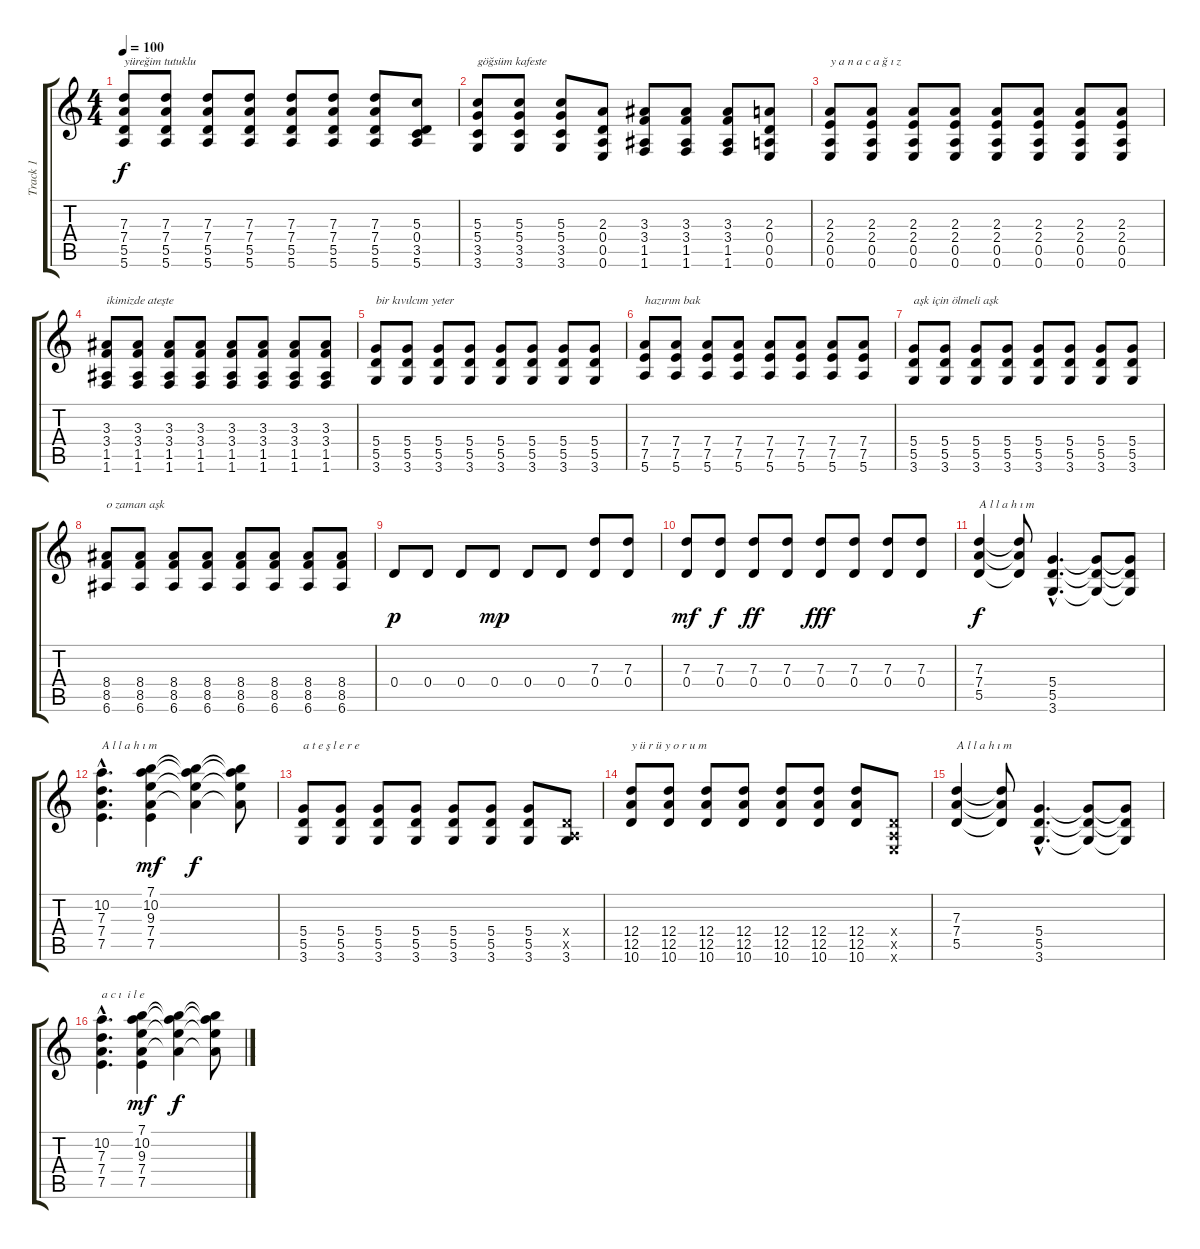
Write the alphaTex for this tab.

\track ("Track 1" "Track 1") {instrument acousticguitarsteel}
\staff {score tabs}
\tuning (E4 B3 G3 D3 A2 E2) {hide}
\ts (4 4)
\tempo 100
\clef g2
\ks c
(7.3 7.4 5.5 5.6).8{txt "yüreğim tutuklu" dy f} (7.3 7.4 5.5 5.6).8 (7.3 7.4 5.5 5.6).8 (7.3 7.4 5.5 5.6).8 (7.3 7.4 5.5 5.6).8 (7.3 7.4 5.5 5.6).8 (7.3 7.4 5.5 5.6).8 (5.3 0.4 3.5 5.6).8 |
(5.3 5.4 3.5 3.6).8{txt "göğsüm kafeste"} (5.3 5.4 3.5 3.6).8 (5.3 5.4 3.5 3.6).8 (2.3 0.4 0.5 0.6).8 (3.3 3.4 1.5 1.6).8 (3.3 3.4 1.5 1.6).8 (3.3 3.4 1.5 1.6).8 (2.3 0.4 0.5 0.6).8 |
(2.3 2.4 0.5 0.6).8{txt "y a n a c a ğ ı z"} (2.3 2.4 0.5 0.6).8 (2.3 2.4 0.5 0.6).8 (2.3 2.4 0.5 0.6).8 (2.3 2.4 0.5 0.6).8 (2.3 2.4 0.5 0.6).8 (2.3 2.4 0.5 0.6).8 (2.3 2.4 0.5 0.6).8 |
(3.3 3.4 1.5 1.6).8{txt "ikimizde ateşte"} (3.3 3.4 1.5 1.6).8 (3.3 3.4 1.5 1.6).8 (3.3 3.4 1.5 1.6).8 (3.3 3.4 1.5 1.6).8 (3.3 3.4 1.5 1.6).8 (3.3 3.4 1.5 1.6).8 (3.3 3.4 1.5 1.6).8 |
(5.4 5.5 3.6).8{txt "bir kıvılcım yeter"} (5.4 5.5 3.6).8 (5.4 5.5 3.6).8 (5.4 5.5 3.6).8 (5.4 5.5 3.6).8 (5.4 5.5 3.6).8 (5.4 5.5 3.6).8 (5.4 5.5 3.6).8 |
(7.4 7.5 5.6).8{txt "hazırım bak"} (7.4 7.5 5.6).8 (7.4 7.5 5.6).8 (7.4 7.5 5.6).8 (7.4 7.5 5.6).8 (7.4 7.5 5.6).8 (7.4 7.5 5.6).8 (7.4 7.5 5.6).8 |
(5.4 5.5 3.6).8{txt "aşk için ölmeli aşk"} (5.4 5.5 3.6).8 (5.4 5.5 3.6).8 (5.4 5.5 3.6).8 (5.4 5.5 3.6).8 (5.4 5.5 3.6).8 (5.4 5.5 3.6).8 (5.4 5.5 3.6).8 |
(8.4 8.5 6.6).8{txt "o zaman aşk"} (8.4 8.5 6.6).8 (8.4 8.5 6.6).8 (8.4 8.5 6.6).8 (8.4 8.5 6.6).8 (8.4 8.5 6.6).8 (8.4 8.5 6.6).8 (8.4 8.5 6.6).8 |
0.4.8{dy p instrument acousticguitarsteel} 0.4.8 0.4.8 0.4.8{dy mp} 0.4.8 0.4.8 (7.3 0.4).8 (7.3 0.4).8 |
(7.3 0.4).8{dy mf} (7.3 0.4).8{dy f} (7.3 0.4).8{dy ff} (7.3 0.4).8 (7.3 0.4).8{dy fff} (7.3 0.4).8 (7.3 0.4).8 (7.3 0.4).8 |
(7.3 7.4 5.5).4{txt "A l l a h ı m" dy f} (7.3{t} 7.4{t} 5.5{t}).8 (5.4{hac} 5.5{hac} 3.6{hac}).4{d} (5.4{t} 5.5{t} 3.6{t}).8 (5.4{t} 5.5{t} 3.6{t}).8 |
(10.2{hac} 7.3{hac} 7.4{hac} 7.5{hac}).4{d txt "A l l a h ı m"} (7.1 10.2 9.3 7.4 7.5).4{dy mf} (7.1{t} 10.2{t} 9.3{t} 7.4{t}).4{dy f} (7.1{t} 10.2{t} 9.3{t} 7.4{t}).8 |
(5.4 5.5 3.6).8{txt "a t e ş l e r e "} (5.4 5.5 3.6).8 (5.4 5.5 3.6).8 (5.4 5.5 3.6).8 (5.4 5.5 3.6).8 (5.4 5.5 3.6).8 (5.4 5.5 3.6).8 (0.4{x} 0.5{x} 3.6).8 |
(12.4 12.5 10.6).8{txt "y ü r ü y o r u m"} (12.4 12.5 10.6).8 (12.4 12.5 10.6).8 (12.4 12.5 10.6).8 (12.4 12.5 10.6).8 (12.4 12.5 10.6).8 (12.4 12.5 10.6).8 (0.4{x} 0.5{x} 0.6{x}).8 |
(7.3 7.4 5.5).4{txt "A l l a h ı m"} (7.3{t} 7.4{t} 5.5{t}).8 (5.4{hac} 5.5{hac} 3.6{hac}).4{d} (5.4{t} 5.5{t} 3.6{t}).8 (5.4{t} 5.5{t} 3.6{t}).8 |
(10.2{hac} 7.3{hac} 7.4{hac} 7.5{hac}).4{d txt "a c ı  i l e"} (7.1 10.2 9.3 7.4 7.5).4{dy mf} (7.1{t} 10.2{t} 9.3{t} 7.4{t}).4{dy f} (7.1{t} 10.2{t} 9.3{t} 7.4{t}).8
